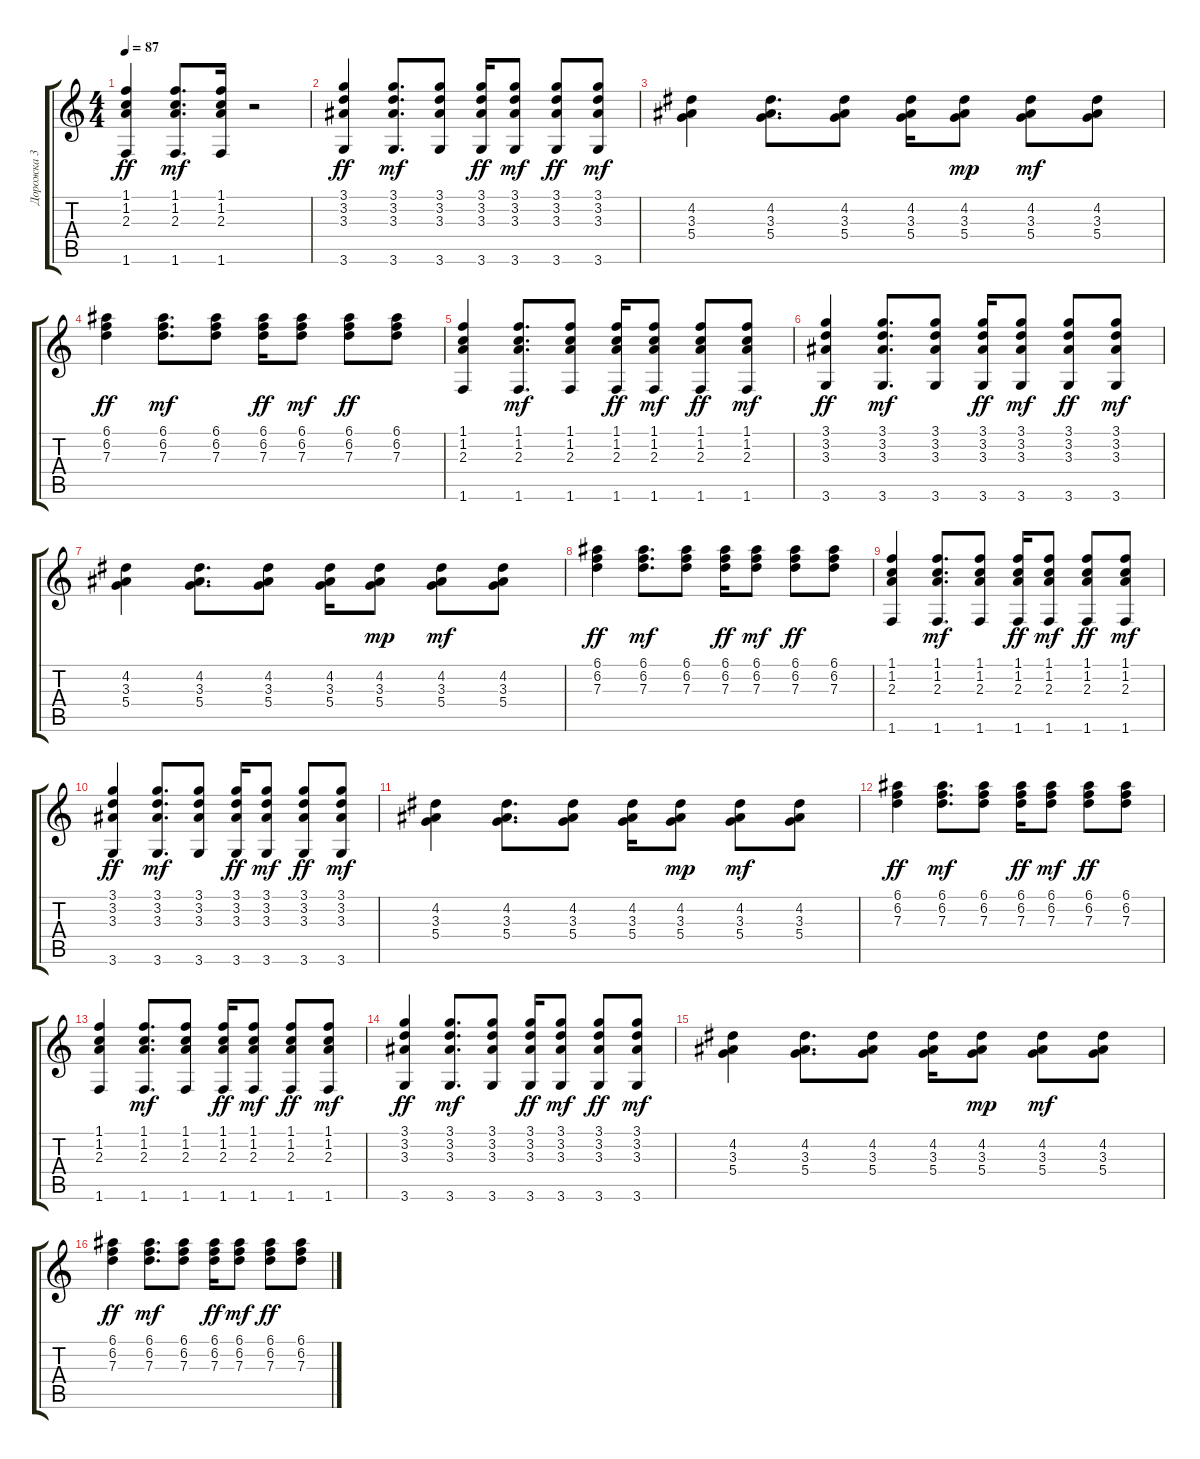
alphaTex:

\track ("Дорожка 3" "Дорожка 3") {instrument acousticguitarsteel}
\staff {score tabs}
\tuning (E4 B3 G3 D3 A2 E2) {hide}
\ts (4 4)
\tempo 87
\clef g2
\ks c
(1.1 1.2 2.3 1.6).4{dy ff volume 13} (1.1 1.2 2.3 1.6).8{d dy mf} (1.1 1.2 2.3 1.6).16 r.2 |
(3.1 3.2 3.3 3.6).4{dy ff volume 13} (3.1 3.2 3.3 3.6).8{d dy mf} (3.1 3.2 3.3 3.6).8 (3.1 3.2 3.3 3.6).16{dy ff volume 13} (3.1 3.2 3.3 3.6).8{dy mf} (3.1 3.2 3.3 3.6).8{dy ff volume 13} (3.1 3.2 3.3 3.6).8{dy mf volume 12} |
(4.2 3.3 5.4).4{volume 13} (4.2 3.3 5.4).8{d} (4.2 3.3 5.4).8 (4.2 3.3 5.4).16{volume 13} (4.2 3.3 5.4).8{dy mp} (4.2 3.3 5.4).8{dy mf volume 13} (4.2 3.3 5.4).8{volume 12} |
(6.1 6.2 7.3).4{dy ff volume 13} (6.1 6.2 7.3).8{d dy mf} (6.1 6.2 7.3).8 (6.1 6.2 7.3).16{dy ff volume 13} (6.1 6.2 7.3).8{dy mf} (6.1 6.2 7.3).8{dy ff} (6.1 6.2 7.3).8 |
(1.1 1.2 2.3 1.6).4{volume 13} (1.1 1.2 2.3 1.6).8{d dy mf} (1.1 1.2 2.3 1.6).8 (1.1 1.2 2.3 1.6).16{dy ff volume 13} (1.1 1.2 2.3 1.6).8{dy mf} (1.1 1.2 2.3 1.6).8{dy ff volume 13} (1.1 1.2 2.3 1.6).8{dy mf volume 12} |
(3.1 3.2 3.3 3.6).4{dy ff volume 14} (3.1 3.2 3.3 3.6).8{d dy mf} (3.1 3.2 3.3 3.6).8 (3.1 3.2 3.3 3.6).16{dy ff volume 14} (3.1 3.2 3.3 3.6).8{dy mf} (3.1 3.2 3.3 3.6).8{dy ff volume 14} (3.1 3.2 3.3 3.6).8{dy mf volume 13} |
(4.2 3.3 5.4).4{volume 14} (4.2 3.3 5.4).8{d} (4.2 3.3 5.4).8 (4.2 3.3 5.4).16{volume 14} (4.2 3.3 5.4).8{dy mp} (4.2 3.3 5.4).8{dy mf volume 14} (4.2 3.3 5.4).8{volume 13} |
(6.1 6.2 7.3).4{dy ff volume 14} (6.1 6.2 7.3).8{d dy mf} (6.1 6.2 7.3).8 (6.1 6.2 7.3).16{dy ff volume 14} (6.1 6.2 7.3).8{dy mf} (6.1 6.2 7.3).8{dy ff} (6.1 6.2 7.3).8 |
(1.1 1.2 2.3 1.6).4{volume 14} (1.1 1.2 2.3 1.6).8{d dy mf} (1.1 1.2 2.3 1.6).8 (1.1 1.2 2.3 1.6).16{dy ff volume 14} (1.1 1.2 2.3 1.6).8{dy mf} (1.1 1.2 2.3 1.6).8{dy ff volume 14} (1.1 1.2 2.3 1.6).8{dy mf volume 13} |
(3.1 3.2 3.3 3.6).4{dy ff volume 13} (3.1 3.2 3.3 3.6).8{d dy mf} (3.1 3.2 3.3 3.6).8 (3.1 3.2 3.3 3.6).16{dy ff volume 13} (3.1 3.2 3.3 3.6).8{dy mf} (3.1 3.2 3.3 3.6).8{dy ff volume 13} (3.1 3.2 3.3 3.6).8{dy mf volume 12} |
(4.2 3.3 5.4).4{volume 13} (4.2 3.3 5.4).8{d} (4.2 3.3 5.4).8 (4.2 3.3 5.4).16{volume 13} (4.2 3.3 5.4).8{dy mp} (4.2 3.3 5.4).8{dy mf volume 13} (4.2 3.3 5.4).8{volume 12} |
(6.1 6.2 7.3).4{dy ff volume 13} (6.1 6.2 7.3).8{d dy mf} (6.1 6.2 7.3).8 (6.1 6.2 7.3).16{dy ff volume 13} (6.1 6.2 7.3).8{dy mf} (6.1 6.2 7.3).8{dy ff} (6.1 6.2 7.3).8 |
(1.1 1.2 2.3 1.6).4{volume 13} (1.1 1.2 2.3 1.6).8{d dy mf} (1.1 1.2 2.3 1.6).8 (1.1 1.2 2.3 1.6).16{dy ff volume 13} (1.1 1.2 2.3 1.6).8{dy mf} (1.1 1.2 2.3 1.6).8{dy ff volume 13} (1.1 1.2 2.3 1.6).8{dy mf volume 12} |
(3.1 3.2 3.3 3.6).4{dy ff volume 13} (3.1 3.2 3.3 3.6).8{d dy mf} (3.1 3.2 3.3 3.6).8 (3.1 3.2 3.3 3.6).16{dy ff volume 13} (3.1 3.2 3.3 3.6).8{dy mf} (3.1 3.2 3.3 3.6).8{dy ff volume 13} (3.1 3.2 3.3 3.6).8{dy mf volume 12} |
(4.2 3.3 5.4).4{volume 13} (4.2 3.3 5.4).8{d} (4.2 3.3 5.4).8 (4.2 3.3 5.4).16{volume 13} (4.2 3.3 5.4).8{dy mp} (4.2 3.3 5.4).8{dy mf volume 13} (4.2 3.3 5.4).8{volume 12} |
(6.1 6.2 7.3).4{dy ff volume 13} (6.1 6.2 7.3).8{d dy mf} (6.1 6.2 7.3).8 (6.1 6.2 7.3).16{dy ff volume 13} (6.1 6.2 7.3).8{dy mf} (6.1 6.2 7.3).8{dy ff} (6.1 6.2 7.3).8
